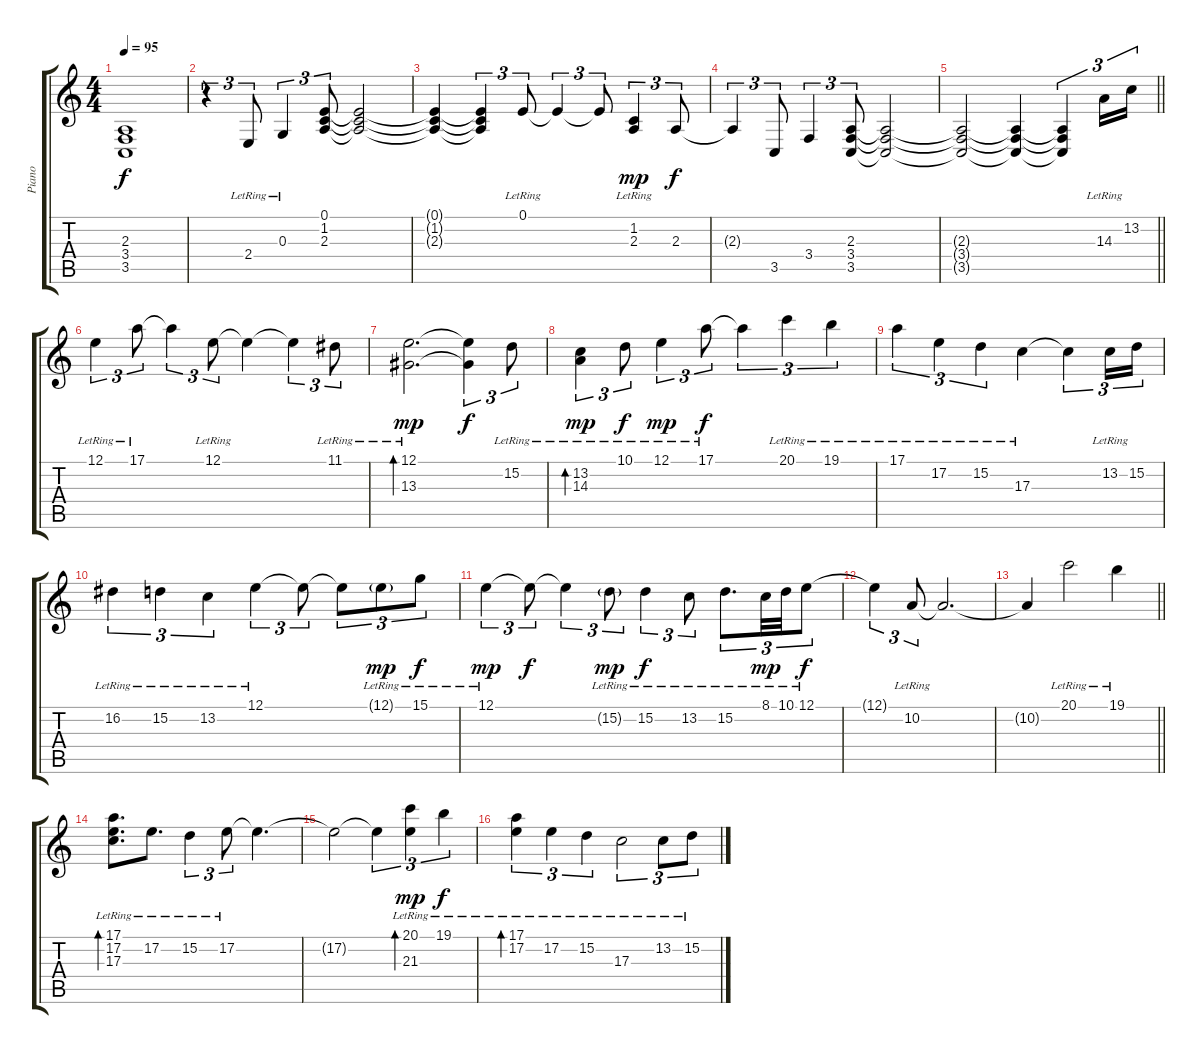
\track ("Piano" "Piano") {instrument brightacousticpiano}
\staff {score tabs}
\tuning (E4 B3 G3 D3 A2 E2) {hide}
\ts (4 4)
\tempo 95
\clef g2
\ks aminor
(2.3{t} 3.4{t} 3.5{t}).1{dy f} |
r.4{tu (3 2)} 2.4{lr}.8{tu (3 2)} 0.3{lr}.4{tu (3 2)} (0.1 1.2 2.3).8{tu (3 2)} (0.1{t} 1.2{t} 2.3{t}).2 |
(0.1{t} 1.2{t} 2.3{t}).4 (0.1{t} 1.2{t} 2.3{t}).4{tu (3 2)} 0.1{lr}.8{tu (3 2)} 0.1{t}.4{tu (3 2)} 0.1{t}.8{tu (3 2)} (1.2{lr} 2.3{lr}).4{tu (3 2) dy mp} 2.3.8{tu (3 2) dy f} |
2.3{t}.4{tu (3 2)} 3.5.8{tu (3 2)} 3.4.4{tu (3 2)} (2.3 3.4 3.5).8{tu (3 2)} (2.3{t} 3.4{t} 3.5{t}).2 |
\barLineRight lightlight
(2.3{t} 3.4{t} 3.5{t}).2 (2.3{t} 3.4{t} 3.5{t}).4 (2.3{t} 3.4{t} 3.5{t}).4{tu (3 2)} 14.3{lr}.16{tu (3 2) volume 16 instrument acousticgrandpiano} 13.2{lr}.16{tu (3 2)} |
12.1{lr}.4{tu (3 2)} 17.1{lr}.8{tu (3 2)} 17.1{t}.4{tu (3 2)} 12.1{lr}.8{tu (3 2)} 12.1{t}.4 12.1{t}.4{tu (3 2)} 11.1{lr}.8{tu (3 2)} |
(12.1{lr} 13.3{lr}).2{d bd 240 dy mp} (12.1{t} 13.3{t}).4{tu (3 2) dy f} 15.2{lr}.8{tu (3 2)} |
(13.2{lr} 14.3{lr}).4{tu (3 2) bd 240 dy mp} 10.1{lr}.8{tu (3 2) dy f} 12.1{lr}.4{tu (3 2) dy mp} 17.1{lr}.8{tu (3 2) dy f} 17.1{t}.4{tu (3 2)} 20.1{lr}.4{tu (3 2)} 19.1{lr}.4{tu (3 2)} |
17.1{lr}.4{tu (3 2)} 17.2{lr}.4{tu (3 2)} 15.2{lr}.4{tu (3 2)} 17.3{lr}.4 17.3{t}.4{tu (3 2)} 13.2{lr}.16{tu (3 2)} 15.2{lr}.16{tu (3 2)} |
16.2{lr}.4{tu (3 2)} 15.2{lr}.4{tu (3 2)} 13.2{lr}.4{tu (3 2)} 12.1{lr}.4{tu (3 2)} 12.1{t}.8{tu (3 2)} 12.1{t}.8{tu (3 2)} 12.1{g lr}.8{tu (3 2) dy mp} 15.1{lr}.8{tu (3 2) dy f} |
12.1{lr}.4{tu (3 2) dy mp} 12.1{t}.8{tu (3 2) dy f} 12.1{t}.4{tu (3 2)} 15.2{g lr}.8{tu (3 2) dy mp} 15.2{lr}.4{tu (3 2) dy f} 13.2{lr}.8{tu (3 2)} 15.2{lr}.8{d tu (3 2)} 8.1{lr}.32{tu (3 2) dy mp} 10.1{lr}.32{tu (3 2)} 12.1{lr}.8{tu (3 2) dy f} |
12.1{t}.4{tu (3 2)} 10.2{lr}.8{tu (3 2)} 10.2{t}.2{d} |
\barLineRight lightlight
10.2{t}.4 20.1{lr}.2 19.1{lr}.4 |
(17.1{lr} 17.2{lr} 17.3{lr}).8{d bd 240} 17.2{lr}.8{d} 15.2{lr}.4{tu (3 2)} 17.2{lr}.8{tu (3 2)} 17.2{t}.4{d} |
17.2{t}.2 17.2{t}.4{tu (3 2)} (20.1{lr} 21.3{lr}).4{tu (3 2) bd 240 dy mp} 19.1{lr}.4{tu (3 2) dy f} |
(17.1{lr} 17.2{lr}).4{tu (3 2) bd 240} 17.2{lr}.4{tu (3 2)} 15.2{lr}.4{tu (3 2)} 17.3{lr}.2{tu (3 2)} 13.2{lr}.8{tu (3 2)} 15.2{lr}.8{tu (3 2)}
